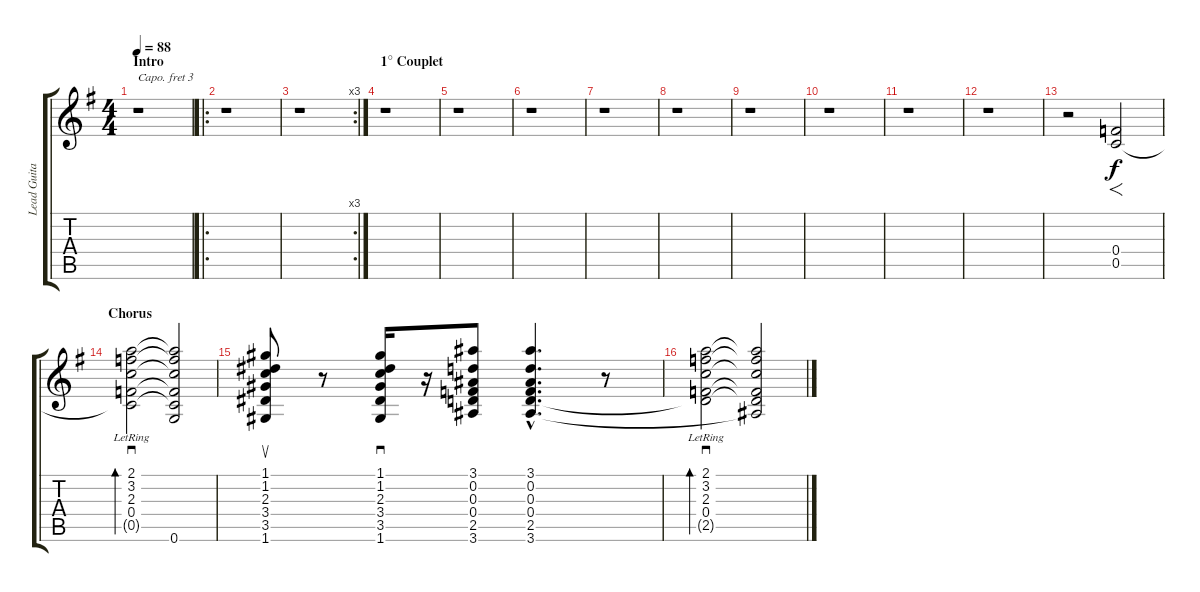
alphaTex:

\track ("Lead Guitar" "Lead Guita") {instrument overdrivenguitar}
\staff {score tabs}
\capo 3
\tuning (E4 B3 G3 D3 A2 E2) {hide}
\ts (4 4)
\section ("" "Intro")
\tempo 88
\clef g2
\ks g
r.1{dy f instrument overdrivenguitar} |
\ro
r.1 |
\rc 3
r.1 |
\section ("" "1° Couplet")
r.1 |
r.1 |
r.1 |
r.1 |
r.1 |
r.1 |
r.1 |
r.1 |
r.1 |
r.2 (0.4 0.5).2{f} |
\section ("" "Chorus")
(2.1{lr} 3.2{lr} 2.3{lr} 0.4{lr} 0.5{t}).2{sd bd 240} (2.1{t} 3.2{t} 2.3{t} 0.4{t} 0.5{t} 0.6).2 |
(1.1 1.2 2.3 3.4 3.5 1.6).8{su} r.8 (1.1 1.2 2.3 3.4 3.5 1.6).16{sd} r.16 (3.1 0.2 0.3 0.4 2.5 3.6).8 (3.1{hac} 0.2{hac} 0.3{hac} 0.4{hac} 2.5{hac} 3.6{hac}).4{d} r.8 |
(2.1{lr} 3.2{lr} 2.3{lr} 0.4{lr} 2.5{t}).2{sd bd 120} (2.1{t} 3.2{t} 2.3{t} 0.4{t} 2.5{t} 3.6{t}).2
